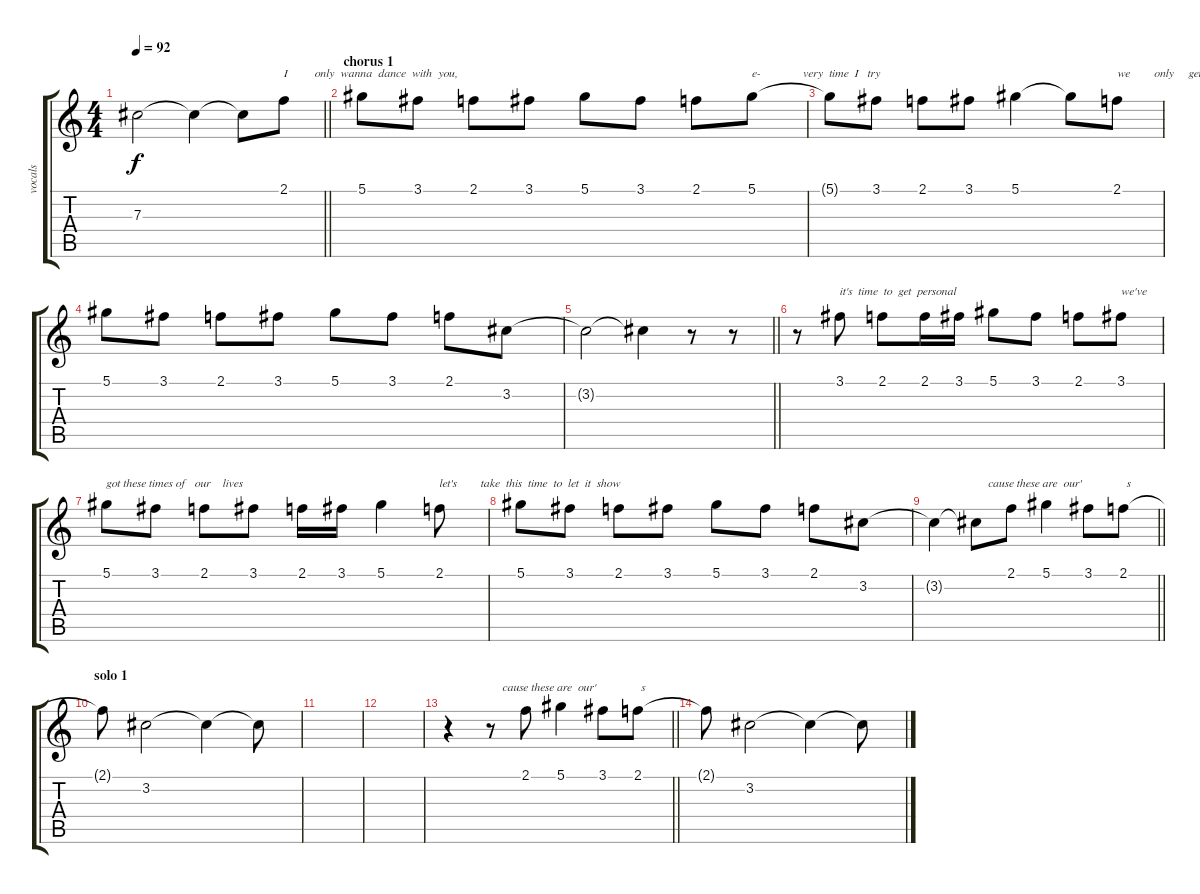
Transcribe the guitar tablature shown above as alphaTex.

\track ("vocals" "vocals") {instrument electricguitarjazz}
\staff {score tabs}
\tuning (Eb4 Bb3 Gb3 Db3 Ab2 Eb2) {hide}
\ts (4 4)
\tempo 92
\clef g2
\barLineRight lightlight
\ks c
7.3.2{dy f} 7.3{t}.4 7.3{t}.8 2.1.8{txt "I         only  wanna  dance  with  you,"} |
\section ("" "chorus 1")
5.1.8 3.1.8 2.1.8 3.1.8 5.1.8 3.1.8 2.1.8 5.1.8{txt "e-              very  time  I   try"} |
5.1{t}.8 3.1.8 2.1.8 3.1.8 5.1.4 5.1{t}.8 2.1.8{txt "we        only     get    an    hour      or  so"} |
5.1.8 3.1.8 2.1.8 3.1.8 5.1.8 3.1.8 2.1.8 3.2.8 |
\barLineRight lightlight
3.2{t}.2 3.2{t}.4 r.8 r.8 |
r.8 3.1.8{txt "it's  time  to  get  personal"} 2.1.8 2.1.16 3.1.16 5.1.8 3.1.8 2.1.8 3.1.8{txt "we've "} |
5.1.8{txt "got these times of   our    lives"} 3.1.8 2.1.8 3.1.8 2.1.16 3.1.16 5.1.4 2.1.8{txt "let's        take  this  time  to  let  it  show"} |
5.1.8 3.1.8 2.1.8 3.1.8 5.1.8 3.1.8 2.1.8 3.2.8 |
\barLineRight lightlight
3.2{t}.4 3.2{t}.8{txt "    cause these are  our'               s"} 2.1.8 5.1.4 3.1.8 2.1.8 |
\section ("" "solo 1 ")
2.1{t}.8 3.2.2 3.2{t}.4 3.2{t}.8 |
|
|
\barLineRight lightlight
r.4 r.8{txt "    cause these are  our'               s"} 2.1.8 5.1.4 3.1.8 2.1.8 |
2.1{t}.8 3.2.2 3.2{t}.4 3.2{t}.8
